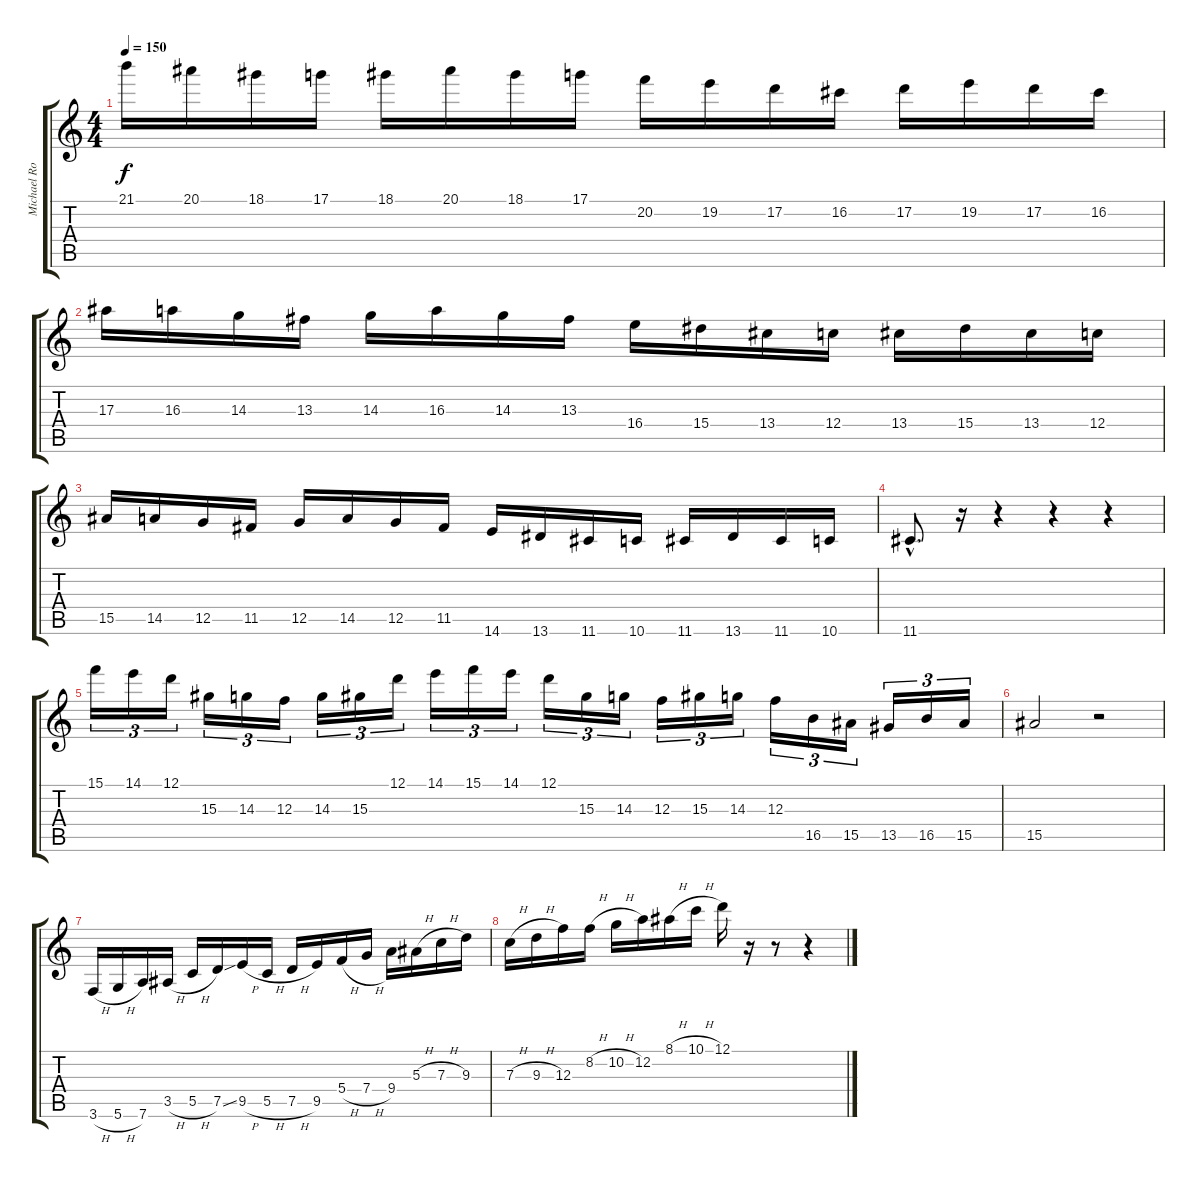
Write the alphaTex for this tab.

\track ("Michael Romeo" "Michael Ro") {instrument distortionguitar}
\staff {score tabs}
\tuning (D4 A3 F3 C3 G2 D2) {hide}
\ts (4 4)
\tempo 150
\clef g2
\ks c
21.1.16{dy f} 20.1.16 18.1.16 17.1.16 18.1.16 20.1.16 18.1.16 17.1.16 20.2.16 19.2.16 17.2.16 16.2.16 17.2.16 19.2.16 17.2.16 16.2.16 |
17.3.16 16.3.16 14.3.16 13.3.16 14.3.16 16.3.16 14.3.16 13.3.16 16.4.16 15.4.16 13.4.16 12.4.16 13.4.16 15.4.16 13.4.16 12.4.16 |
15.5.16 14.5.16 12.5.16 11.5.16 12.5.16 14.5.16 12.5.16 11.5.16 14.6.16 13.6.16 11.6.16 10.6.16 11.6.16 13.6.16 11.6.16 10.6.16 |
11.6{hac}.8{d} r.16 r.4 r.4 r.4 |
15.1.16{tu (3 2)} 14.1.16{tu (3 2)} 12.1.16{tu (3 2)} 15.3.16{tu (3 2)} 14.3.16{tu (3 2)} 12.3.16{tu (3 2)} 14.3.16{tu (3 2)} 15.3.16{tu (3 2)} 12.1.16{tu (3 2)} 14.1.16{tu (3 2)} 15.1.16{tu (3 2)} 14.1.16{tu (3 2)} 12.1.16{tu (3 2)} 15.3.16{tu (3 2)} 14.3.16{tu (3 2)} 12.3.16{tu (3 2)} 15.3.16{tu (3 2)} 14.3.16{tu (3 2)} 12.3.16{tu (3 2)} 16.5.16{tu (3 2)} 15.5.16{tu (3 2)} 13.5.16{tu (3 2)} 16.5.16{tu (3 2)} 15.5.16{tu (3 2)} |
15.5.2 r.2 |
3.6{h}.16 5.6{h}.16 7.6.16 3.5{h}.16 5.5{h}.16 7.5{ss}.16 9.5{h}.16 5.5{h}.16 7.5{h}.16 9.5.16 5.4{h}.16 7.4{h}.16 9.4.16 5.3{h}.16 7.3{h}.16 9.3.16 |
7.3{h}.16 9.3{h}.16 12.3.16 8.2{h}.16 10.2{h}.16 12.2.16 8.1{h}.16 10.1{h}.16 12.1.16 r.16 r.8 r.4
